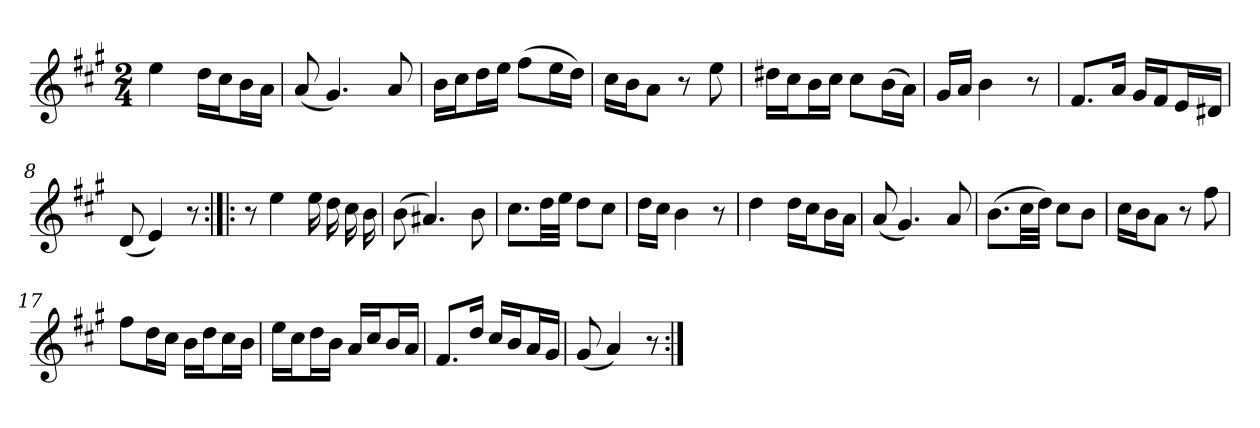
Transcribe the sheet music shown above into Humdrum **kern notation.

**kern
*part1
*staff1
*clefG2
*k[f#c#g#]
*A:
*M2/4
*MM120
=1
4ee
16dd\LL
16cc#\J
16b\L
16a\JJ
=2
(8a
4.g#)
8a
=3
16b\LL
16cc#\J
16dd\L
16ee\JJ
(8ff#\L
16ee\L
16dd\JJ)
=4
16cc#\LL
16b\J
8a\J
8r
8ee
=5
16dd#X\LL
16cc#\J
16b\L
16cc#\JJ
8cc#\L
(16b\L
16a\JJ)
=6
16g#/LL
16a/JJ
4b
8r
=7
8.f#/L
16a/Jk
16g#/LL
16f#/J
16e/L
16d#X/JJ
=8
(8d
4e)
8r
=9:|!|:
8r
4ee
16ee
16dd
16cc#
16b
=10
(8b
4.a#X)
8b
=11
8.cc#\L
32dd\LL
32ee\JJJ
8dd\L
8cc#\J
=12
16dd\LL
16cc#\JJ
4b
8r
=13
4dd
16dd\LL
16cc#\J
16b\L
16a\JJ
=14
(8a
4.g#)
8a
=15
(8.b\L
32cc#\LL
32dd\JJJ)
8cc#\L
8b\J
=16
16cc#\LL
16b\J
8a\J
8r
8ff#
=17
8ff#\L
16dd\L
16cc#\JJ
16b\LL
16dd\J
16cc#\L
16b\JJ
=18
16ee\LL
16cc#\J
16dd\L
16b\JJ
16a/LL
16cc#/J
16b/L
16a/JJ
=19
8.f#/L
16dd/Jk
16cc#/LL
16b/J
16a/L
16g#/JJ
=20
(8g#
4a)
8r
=:|!
*-
